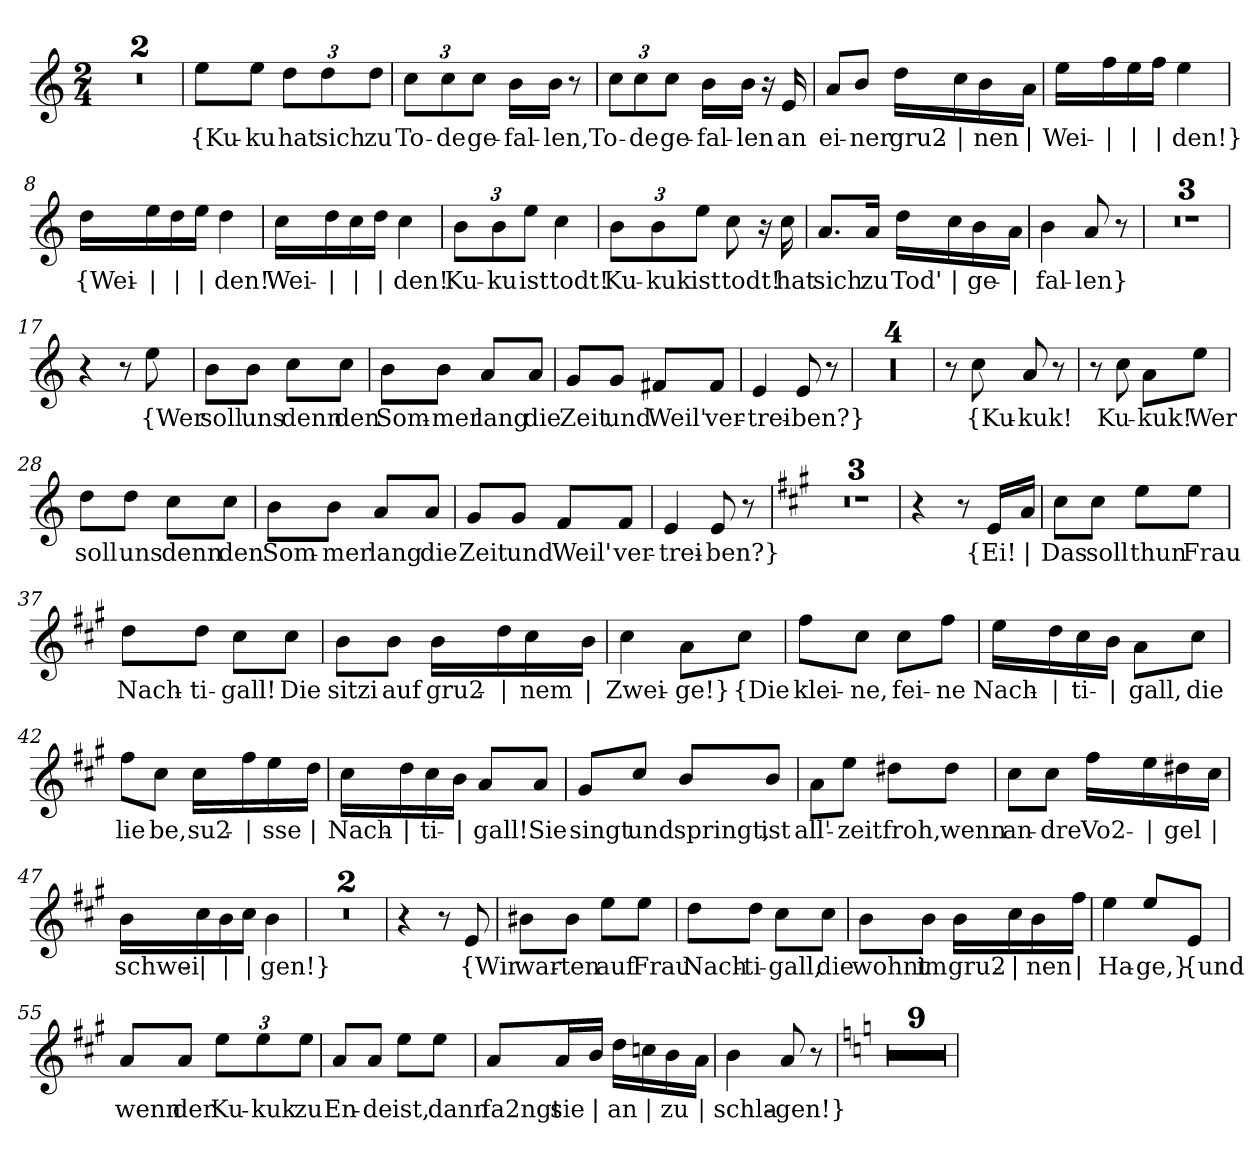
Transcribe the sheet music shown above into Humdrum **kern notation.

**kern	**text
*part1	*part1
*staff1	*staff1
*clefG2	*
*k[]	*
*M2/4	*
=1	=1
2r	.
=2	=2
2r	.
=3	=3
!	!LO:LY:b
8ee\L	{Ku-
!	!LO:LY:b
8ee\J	-ku
*Xbrackettup	*
!	!LO:LY:b
12dd\L	hat
!	!LO:LY:b
12dd\	sich
!	!LO:LY:b
12dd\J	zu
=4	=4
!	!LO:LY:b
12cc\L	To-
!	!LO:LY:b
12cc\	-de
!	!LO:LY:b
12cc\J	ge-
!	!LO:LY:b
16b\LL	-fal-
!	!LO:LY:b
16b\JJ	-len,
8r	.
=5	=5
!	!LO:LY:b
12cc\L	To-
!	!LO:LY:b
12cc\	-de
!	!LO:LY:b
12cc\J	ge-
!	!LO:LY:b
16b\LL	-fal-
!	!LO:LY:b
16b\JJ	-len
16r	.
!	!LO:LY:b
16e/	an
=6	=6
!	!LO:LY:b
8a/L	ei-
!	!LO:LY:b
8b/J	-ner
!	!LO:LY:b
16dd\LL	gru2-
!	!LO:LY:b
16cc\	|
!	!LO:LY:b
16b\	-nen
!	!LO:LY:b
16a\JJ	|
!!LO:LB:g=z
=7	=7
!	!LO:LY:b
16ee\LL	Wei-
!	!LO:LY:b
16ff\	|
!	!LO:LY:b
16ee\	|
!	!LO:LY:b
16ff\JJ	|
!	!LO:LY:b
4ee\	-den!}
=8	=8
!	!LO:LY:b
16dd\LL	{Wei-
!	!LO:LY:b
16ee\	|
!	!LO:LY:b
16dd\	|
!	!LO:LY:b
16ee\JJ	|
!	!LO:LY:b
4dd\	-den!
=9	=9
!	!LO:LY:b
16cc\LL	Wei-
!	!LO:LY:b
16dd\	|
!	!LO:LY:b
16cc\	|
!	!LO:LY:b
16dd\JJ	|
!	!LO:LY:b
4cc\	-den!
=10	=10
!	!LO:LY:b
12b\L	Ku-
!	!LO:LY:b
12b\	-ku
!	!LO:LY:b
12ee\J	ist
!	!LO:LY:b
4cc\	todt!
=11	=11
!	!LO:LY:b
12b\L	Ku-
!	!LO:LY:b
12b\	-kuk
!	!LO:LY:b
12ee\J	ist
!	!LO:LY:b
8cc\	todt!
16r	.
!	!LO:LY:b
16cc\	hat
=12	=12
!	!LO:LY:b
8.a/L	sich
!	!LO:LY:b
16a/Jk	zu
!	!LO:LY:b
16dd\LL	Tod'
!	!LO:LY:b
16cc\	|
!	!LO:LY:b
16b\	ge-
!	!LO:LY:b
16a\JJ	|
!!LO:LB:g=z
=13	=13
!	!LO:LY:b
4b\	-fal-
!	!LO:LY:b
8a/	-len}
8r	.
=14	=14
2r	.
=15	=15
2r	.
=16	=16
2r	.
=17	=17
4r	.
8r	.
!	!LO:LY:b
8ee\	{Wer
=18	=18
!	!LO:LY:b
8b\L	soll
!	!LO:LY:b
8b\J	uns
!	!LO:LY:b
8cc\L	denn
!	!LO:LY:b
8cc\J	den
=19	=19
!	!LO:LY:b
8b\L	Som-
!	!LO:LY:b
8b\J	-mer
!	!LO:LY:b
8a/L	lang
!	!LO:LY:b
8a/J	die
=20	=20
!	!LO:LY:b
8g/L	Zeit
!	!LO:LY:b
8g/J	und
!	!LO:LY:b
8f#X/L	Weil'
!	!LO:LY:b
8f#/J	ver-
!!LO:LB:g=z
=21	=21
!	!LO:LY:b
4e/	-trei-
!	!LO:LY:b
8e/	-ben?}
8r	.
=22	=22
2r	.
=23	=23
2r	.
=24	=24
2r	.
=25	=25
2r	.
=26	=26
8r	.
!	!LO:LY:b
8cc\	{Ku-
!	!LO:LY:b
8a/	-kuk!
8r	.
=27	=27
8r	.
!	!LO:LY:b
8cc\	Ku-
!	!LO:LY:b
8a\L	-kuk!
!	!LO:LY:b
8ee\J	Wer
=28	=28
!	!LO:LY:b
8dd\L	soll
!	!LO:LY:b
8dd\J	uns
!	!LO:LY:b
8cc\L	denn
!	!LO:LY:b
8cc\J	den
=29	=29
!	!LO:LY:b
8b\L	Som-
!	!LO:LY:b
8b\J	-mer
!	!LO:LY:b
8a/L	lang
!	!LO:LY:b
8a/J	die
!!LO:LB:g=z
=30	=30
!	!LO:LY:b
8g/L	Zeit
!	!LO:LY:b
8g/J	und
!	!LO:LY:b
8f/L	Weil'
!	!LO:LY:b
8f/J	ver-
=31	=31
!	!LO:LY:b
4e/	-trei-
!	!LO:LY:b
8e/	-ben?}
8r	.
=32	=32
*k[f#c#g#]	*
2r	.
=33	=33
2r	.
=34	=34
2r	.
=35	=35
4r	.
8r	.
!	!LO:LY:b
16e/LL	{Ei!
!	!LO:LY:b
16a/JJ	|
=36	=36
!	!LO:LY:b
8cc#\L	Das
!	!LO:LY:b
8cc#\J	soll
!	!LO:LY:b
8ee\L	thun
!	!LO:LY:b
8ee\J	Frau
=37	=37
!	!LO:LY:b
8dd\L	Nach-
!	!LO:LY:b
8dd\J	-ti-
!	!LO:LY:b
8cc#\L	-gall!
!	!LO:LY:b
8cc#\J	Die
!!LO:LB:g=z
=38	=38
!	!LO:LY:b
8b\L	sitzi
!	!LO:LY:b
8b\J	auf
!	!LO:LY:b
16b\LL	gru2-
!	!LO:LY:b
16dd\	|
!	!LO:LY:b
16cc#\	-nem
!	!LO:LY:b
16b\JJ	|
=39	=39
!	!LO:LY:b
4cc#\	Zwei-
!	!LO:LY:b
8a\L	-ge!}
!	!LO:LY:b
8cc#\J	{Die
=40	=40
!	!LO:LY:b
8ff#\L	klei-
!	!LO:LY:b
8cc#\J	-ne,
!	!LO:LY:b
8cc#\L	fei-
!	!LO:LY:b
8ff#\J	-ne
=41	=41
!	!LO:LY:b
16ee\LL	Nach-
!	!LO:LY:b
16dd\	|
!	!LO:LY:b
16cc#\	-ti-
!	!LO:LY:b
16b\JJ	|
!	!LO:LY:b
8a\L	-gall,
!	!LO:LY:b
8cc#\J	die
=42	=42
!	!LO:LY:b
8ff#\L	lie
!	!LO:LY:b
8cc#\J	be,
!	!LO:LY:b
16cc#\LL	su2-
!	!LO:LY:b
16ff#\	|
!	!LO:LY:b
16ee\	-sse
!	!LO:LY:b
16dd\JJ	|
!!LO:LB:g=z
=43	=43
!	!LO:LY:b
16cc#\LL	Nach-
!	!LO:LY:b
16dd\	|
!	!LO:LY:b
16cc#\	-ti-
!	!LO:LY:b
16b\JJ	|
!	!LO:LY:b
8a/L	-gall!
!	!LO:LY:b
8a/J	Sie
=44	=44
!	!LO:LY:b
8g#/L	singt
!	!LO:LY:b
8cc#/J	und
!	!LO:LY:b
8b/L	springt,
!	!LO:LY:b
8b/J	ist
=45	=45
!	!LO:LY:b
8a\L	all'-
!	!LO:LY:b
8ee\J	-zeit
!	!LO:LY:b
8dd#X\L	froh,
!	!LO:LY:b
8dd#\J	wenn
=46	=46
!	!LO:LY:b
8cc#\L	an-
!	!LO:LY:b
8cc#\J	-dre
!	!LO:LY:b
16ff#\LL	Vo2-
!	!LO:LY:b
16ee\	|
!	!LO:LY:b
16dd#X\	-gel
!	!LO:LY:b
16cc#\JJ	|
=47	=47
!	!LO:LY:b
16b\LL	schwei-
!	!LO:LY:b
16cc#\	|
!	!LO:LY:b
16b\	|
!	!LO:LY:b
16cc#\JJ	|
!	!LO:LY:b
4b\	-gen!}
!!LO:LB:g=z
=48	=48
2r	.
=49	=49
2r	.
=50	=50
4r	.
8r	.
!	!LO:LY:b
8e/	{Wir
=51	=51
!	!LO:LY:b
8b#X\L	war-
!	!LO:LY:b
8b#\J	-ten
!	!LO:LY:b
8ee\L	auf
!	!LO:LY:b
8ee\J	Frau
=52	=52
!	!LO:LY:b
8dd\L	Nach-
!	!LO:LY:b
8dd\J	-ti-
!	!LO:LY:b
8cc#\L	-gall,
!	!LO:LY:b
8cc#\J	die
=53	=53
!	!LO:LY:b
8b\L	wohnt
!	!LO:LY:b
8b\J	im
!	!LO:LY:b
16b\LL	gru2-
!	!LO:LY:b
16cc#\	|
!	!LO:LY:b
16b\	-nen
!	!LO:LY:b
16ff#\JJ	|
=54	=54
!	!LO:LY:b
4ee\	Ha-
!	!LO:LY:b
8ee/L	-ge,}
!	!LO:LY:b
8e/J	{und
!!LO:LB:g=z
=55	=55
!	!LO:LY:b
8a/L	wenn
!	!LO:LY:b
8a/J	der
!	!LO:LY:b
12ee\L	Ku-
!	!LO:LY:b
12ee\	-kuk
!	!LO:LY:b
12ee\J	zu
=56	=56
!	!LO:LY:b
8a/L	En-
!	!LO:LY:b
8a/J	-de
!	!LO:LY:b
8ee\L	ist,
!	!LO:LY:b
8ee\J	dann
=57	=57
!	!LO:LY:b
8a/L	fa2ngt
!	!LO:LY:b
16a/L	sie
!	!LO:LY:b
16b/JJ	|
!	!LO:LY:b
16dd\LL	an
!	!LO:LY:b
16ccn\	|
!	!LO:LY:b
16b\	zu
!	!LO:LY:b
16a\JJ	|
=58	=58
!	!LO:LY:b
4b\	schla-
!	!LO:LY:b
8a/	-gen!}
8r	.
=59	=59
*k[]	*
2r	.
=60	=60
2r	.
=61	=61
2r	.
=62	=62
2r	.
=63	=63
2r	.
!!LO:LB:g=z
=64	=64
2r	.
=65	=65
2r	.
=66	=66
2r	.
=67	=67
2r	.
=	=
*-	*-
